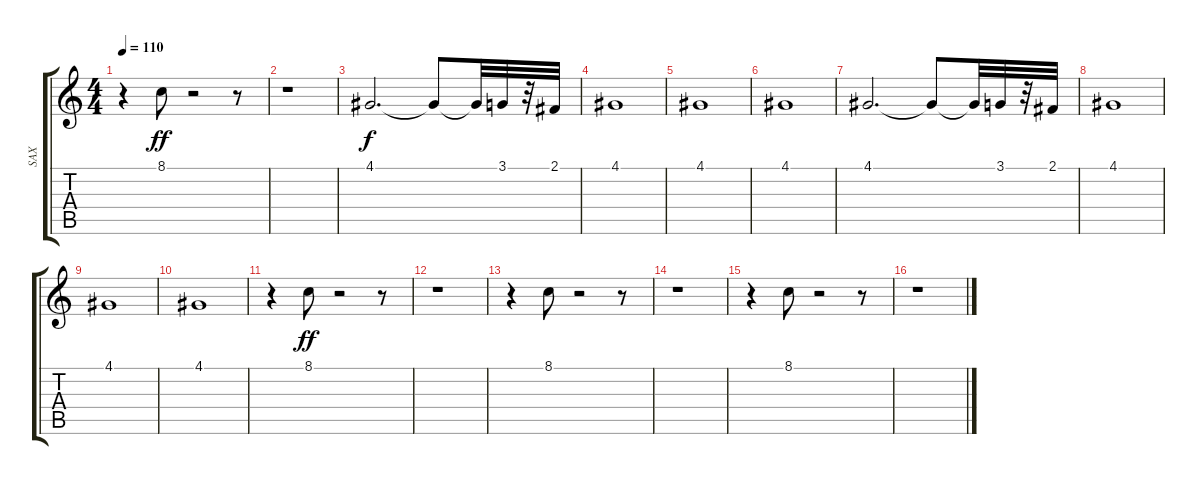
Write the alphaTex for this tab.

\track ("SAX" "SAX") {solo instrument tenorsax}
\staff {score tabs}
\tuning (E4 B3 G3 D3 A2 E2) {hide}
\ts (4 4)
\tempo 110
\clef g2
\ks c
r.4{dy ff} 8.1.8 r.2 r.8 |
r.1 |
4.1.2{d dy f volume 11} 4.1{t}.8 4.1{t}.32 3.1.32{volume 16} r.32 2.1.32 |
4.1.1{volume 11} |
4.1.1{volume 11} |
4.1.1{volume 10} |
4.1.2{d volume 11} 4.1{t}.8 4.1{t}.32 3.1.32{volume 16} r.32 2.1.32 |
4.1.1{volume 11} |
4.1.1{volume 11} |
4.1.1{volume 11} |
r.4 8.1.8{dy ff} r.2 r.8 |
r.1 |
r.4 8.1.8 r.2 r.8 |
r.1 |
r.4 8.1.8 r.2 r.8 |
r.1
